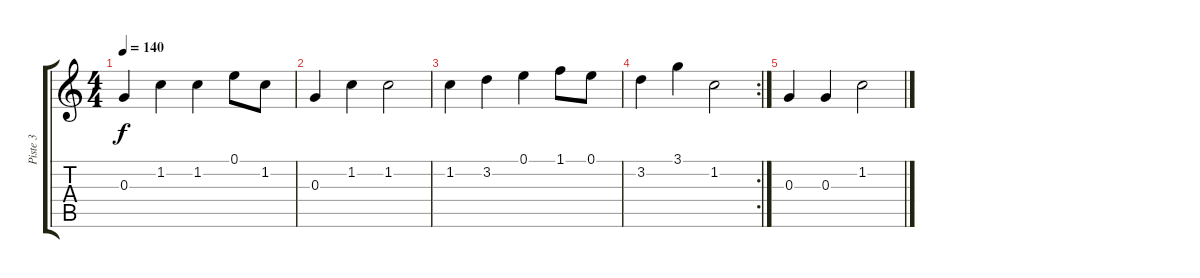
\track ("Piste 3" "Piste 3") {instrument acousticguitarnylon}
\staff {score tabs}
\tuning (E4 B3 G3 D3 A2 E2) {hide}
\ts (4 4)
\tempo 140
\clef g2
\ks c
0.3.4{dy f} 1.2.4 1.2.4 0.1.8 1.2.8 |
0.3.4 1.2.4 1.2.2 |
1.2.4 3.2.4 0.1.4 1.1.8 0.1.8 |
\rc 2
3.2.4 3.1.4 1.2.2 |
0.3.4 0.3.4 1.2.2
